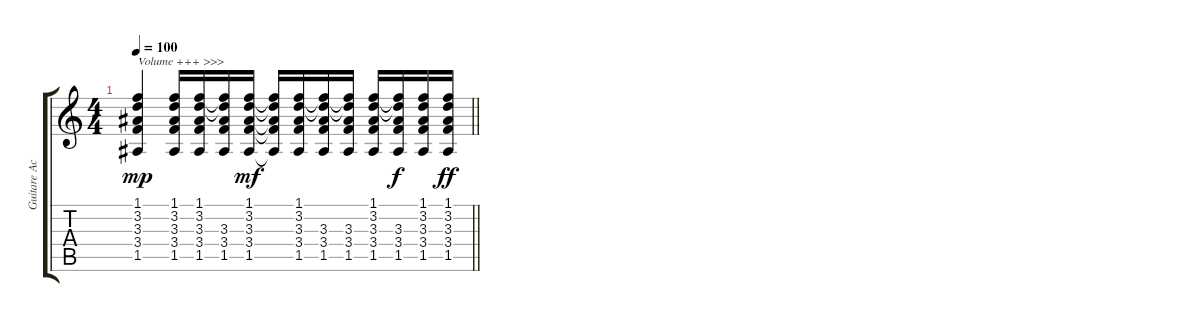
\track ("Guitare Ac." "Guitare Ac") {instrument acousticguitarsteel}
\staff {score tabs}
\tuning (E4 B3 G3 D3 A2 E2) {hide}
\ts (4 4)
\tempo 100
\clef g2
\barLineRight lightlight
\ks c
(1.1 3.2 3.3 3.4 1.5).4{txt "Volume +++ >>>" dy mp} (1.1 3.2 3.3 3.4 1.5).16 (1.1 3.2 3.3 3.4 1.5).16 (1.1{t} 3.2{t} 3.3 3.4 1.5).16 (1.1 3.2 3.3 3.4 1.5).16{dy mf} (1.1{t} 3.2{t} 3.3{t} 3.4{t} 1.5{t}).16 (1.1 3.2 3.3 3.4 1.5).16 (1.1{t} 3.2{t} 3.3 3.4 1.5).16 (1.1{t} 3.2{t} 3.3 3.4 1.5).16 (1.1 3.2 3.3 3.4 1.5).16 (1.1{t} 3.2{t} 3.3 3.4 1.5).16{dy f} (1.1 3.2 3.3 3.4 1.5).16 (1.1 3.2 3.3 3.4 1.5).16{dy ff}
